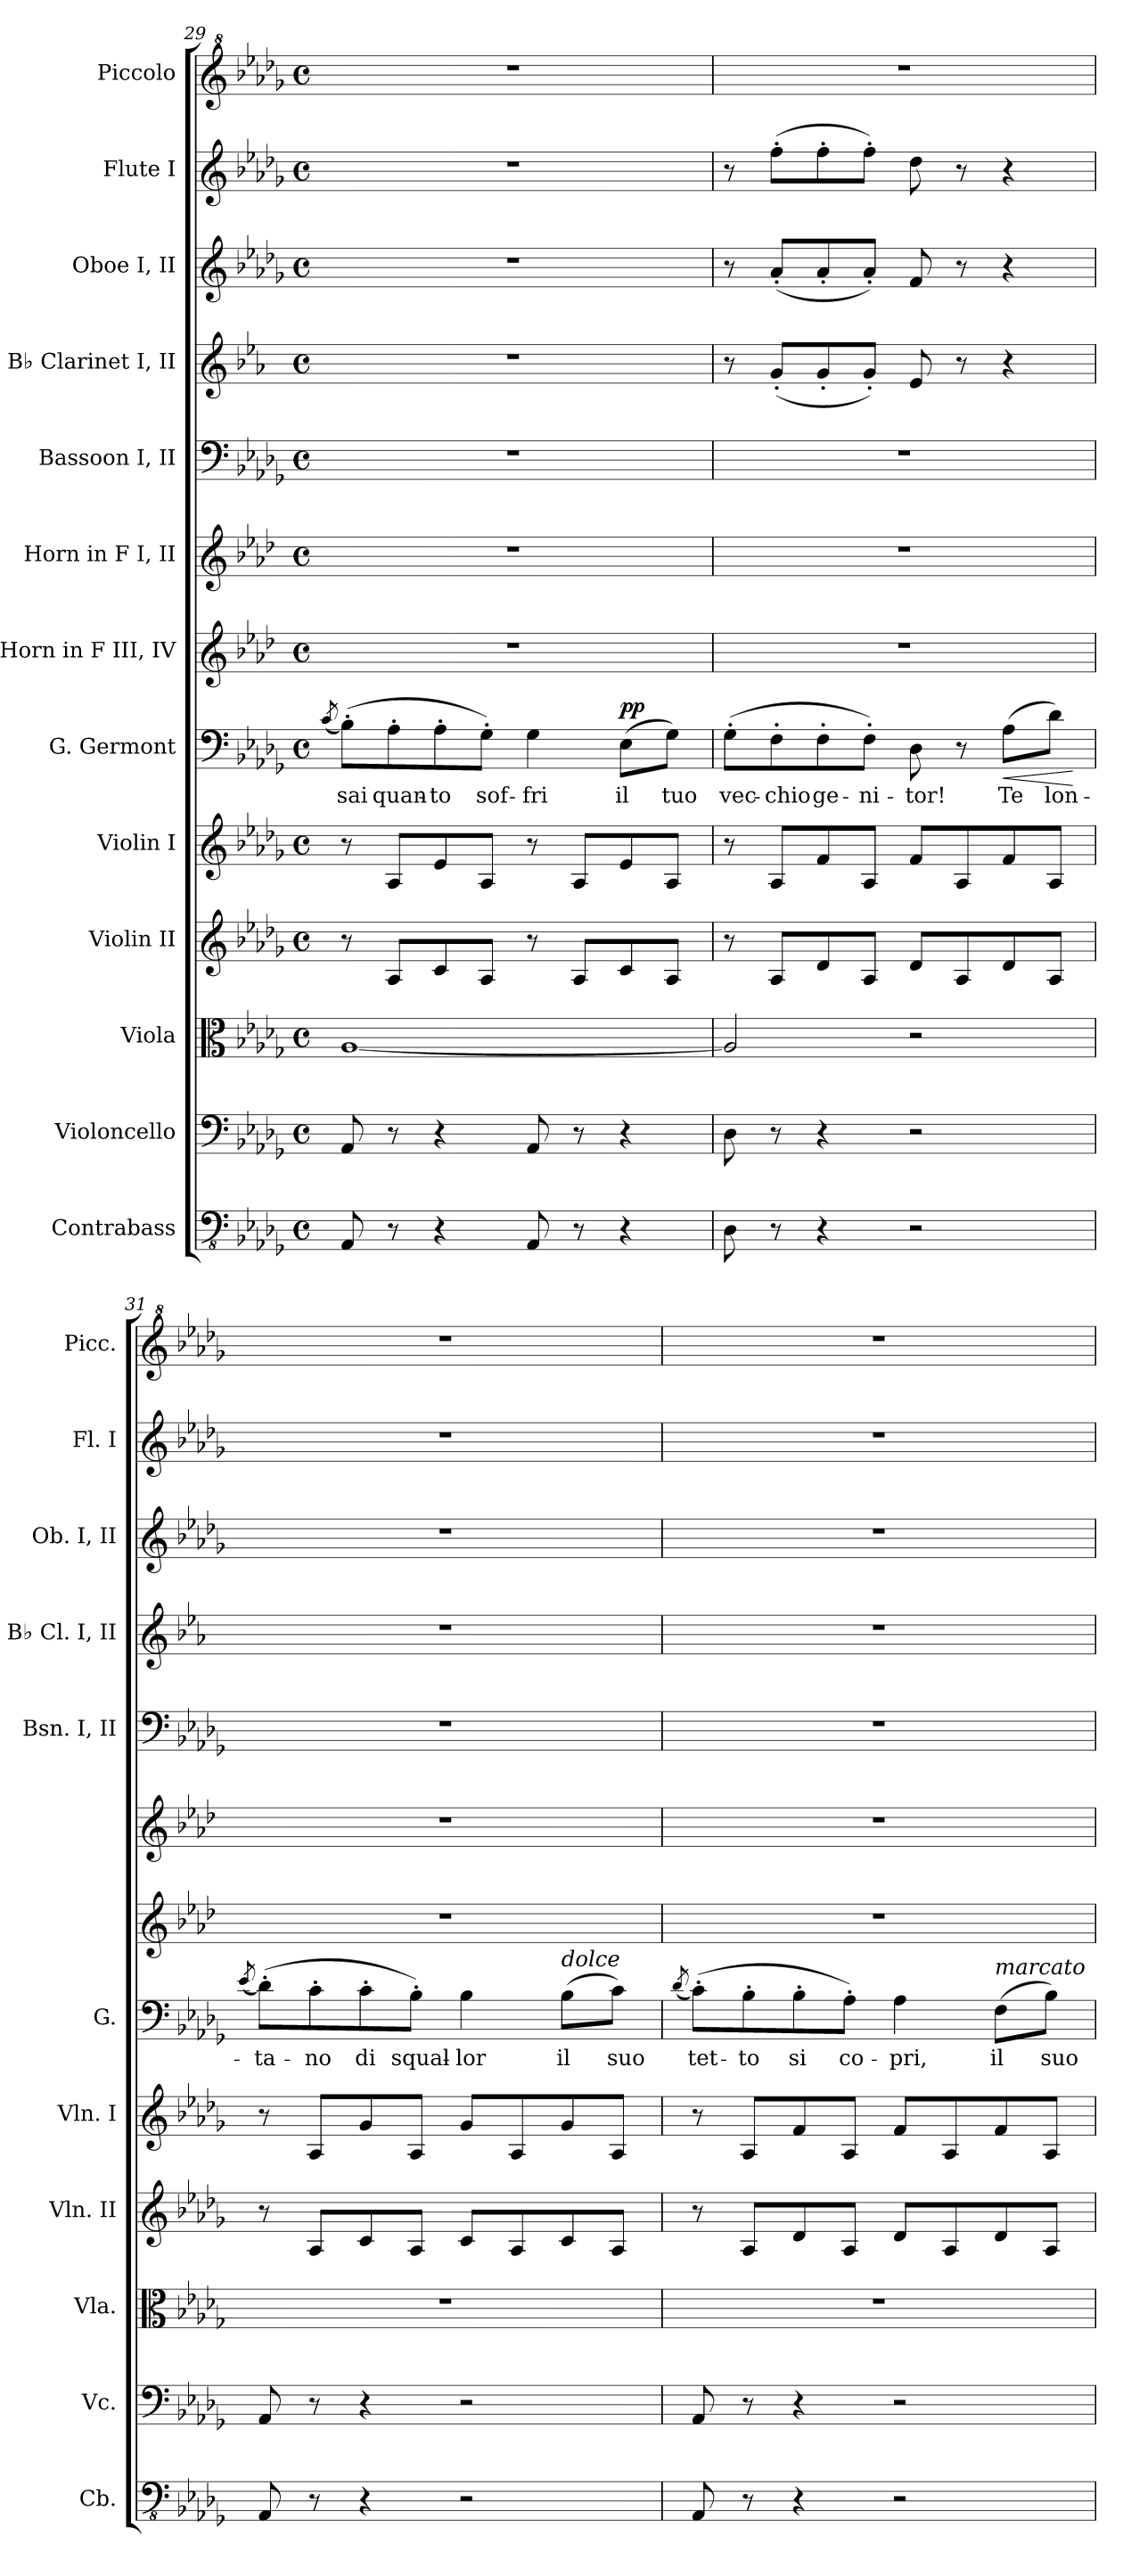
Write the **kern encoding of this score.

**kern	**kern	**kern	**kern	**kern	**kern	**text	**dynam	**kern	**kern	**kern	**kern	**kern	**kern	**kern
*part13	*part12	*part11	*part10	*part9	*part8	*part8	*part8	*part7	*part6	*part5	*part4	*part3	*part2	*part1
*staff13	*staff12	*staff11	*staff10	*staff9	*staff8	*staff8	*staff8	*staff7	*staff6	*staff5	*staff4	*staff3	*staff2	*staff1
*I"Contrabass	*I"Violoncello	*I"Viola	*I"Violin II	*I"Violin I	*I"G. Germont	*	*	*I"Horn in F  III, IV	*I"Horn in F  I, II	*I"Bassoon I, II	*I"B♭ Clarinet I, II	*I"Oboe I, II	*I"Flute I	*I"Piccolo
*I'Cb.	*I'Vc.	*I'Vla.	*I'Vln. II	*I'Vln. I	*I'G.	*	*	*	*	*I'Bsn. I, II	*I'B♭ Cl. I, II	*I'Ob. I, II	*I'Fl. I	*I'Picc.
*clefFv4	*clefF4	*clefC3	*clefG2	*clefG2	*clefF4	*	*	*clefG2	*clefG2	*clefF4	*clefG2	*clefG2	*clefG2	*clefG^2
*	*	*	*	*	*	*	*	*ITrd4c7	*ITrd4c7	*	*ITrd1c2	*	*	*ITrd-7c-12
*k[b-e-a-d-g-]	*k[b-e-a-d-g-]	*k[b-e-a-d-g-]	*k[b-e-a-d-g-]	*k[b-e-a-d-g-]	*k[b-e-a-d-g-]	*	*	*k[b-e-a-d-g-]	*k[b-e-a-d-g-]	*k[b-e-a-d-g-]	*k[b-e-a-d-g-]	*k[b-e-a-d-g-]	*k[b-e-a-d-g-]	*k[b-e-a-d-g-]
*M4/4	*M4/4	*M4/4	*M4/4	*M4/4	*M4/4	*	*	*M4/4	*M4/4	*M4/4	*M4/4	*M4/4	*M4/4	*M4/4
*met(c)	*met(c)	*met(c)	*met(c)	*met(c)	*met(c)	*	*	*met(c)	*met(c)	*met(c)	*met(c)	*met(c)	*met(c)	*met(c)
=29	=29	=29	=29	=29	=29	=29	=29	=29	=29	=29	=29	=29	=29	=29
.	.	.	.	.	(8qc/	.	.	.	.	.	.	.	.	.
8AAA-/	8AA-/	[1A-	8r	8r	(8B-'\L)	sai	.	1r	1r	1r	1r	1r	1r	1r
8r	8r	.	8A-/L	8A-/L	8A-'\	quan-	.	.	.	.	.	.	.	.
4r	4r	.	8c/	8e-/	8A-'\	-to	.	.	.	.	.	.	.	.
.	.	.	8A-/J	8A-/J	8G-'\J)	sof-	.	.	.	.	.	.	.	.
8AAA-/	8AA-/	.	8r	8r	4G-\	-fri	.	.	.	.	.	.	.	.
8r	8r	.	8A-/L	8A-/L	.	.	.	.	.	.	.	.	.	.
!	!	!	!	!	!	!	!LO:DY:a	!	!	!	!	!	!	!
4r	4r	.	8c/	8e-/	(8E-\L	il	pp	.	.	.	.	.	.	.
.	.	.	8A-/J	8A-/J	8G-\J)	tuo	.	.	.	.	.	.	.	.
=30	=30	=30	=30	=30	=30	=30	=30	=30	=30	=30	=30	=30	=30	=30
8DD-\	8D-\	2A-/]	8r	8r	(8G-'\L	vec-	.	1r	1r	1r	8r	8r	8r	1r
8r	8r	.	8A-/L	8A-/L	8F'\	-chio	.	.	.	.	(8f'/L	(8a-'/L	(8ff'\L	.
4r	4r	.	8d-/	8f/	8F'\	ge-	.	.	.	.	8f'/	8a-'/	8ff'\	.
.	.	.	8A-/J	8A-/J	8F'\J)	-ni-	.	.	.	.	8f'/J)	8a-'/J)	8ff'\J)	.
2r	2r	2r	8d-/L	8f/L	8D-\	-tor!	.	.	.	.	8d-/	8f/	8dd-\	.
.	.	.	8A-/	8A-/	8r	.	.	.	.	.	8r	8r	8r	.
!	!	!	!	!	!	!	!LO:HP:b	!	!	!	!	!	!	!
.	.	.	8d-/	8f/	(8A-\L	Te	<	.	.	.	4r	4r	4r	.
.	.	.	8A-/J	8A-/J	8d-\J)	lon-	.	.	.	.	.	.	.	.
.	.	.	.	.	.	.	[	.	.	.	.	.	.	.
!!LO:PB:g=z
=31	=31	=31	=31	=31	=31	=31	=31	=31	=31	=31	=31	=31	=31	=31
.	.	.	.	.	(8qe-/	.	.	.	.	.	.	.	.	.
8AAA-/	8AA-/	1r	8r	8r	(8d-'\L)	-ta-	.	1r	1r	1r	1r	1r	1r	1r
8r	8r	.	8A-/L	8A-/L	8c'\	-no	.	.	.	.	.	.	.	.
4r	4r	.	8c/	8g-/	8c'\	di	.	.	.	.	.	.	.	.
.	.	.	8A-/J	8A-/J	8B-'\J)	squal-	.	.	.	.	.	.	.	.
2r	2r	.	8c/L	8g-/L	4B-\	-lor	.	.	.	.	.	.	.	.
.	.	.	8A-/	8A-/	.	.	.	.	.	.	.	.	.	.
!	!	!	!	!	!LO:TX:a:i:t=dolce	!	!	!	!	!	!	!	!	!
.	.	.	8c/	8g-/	(8B-\L	il	.	.	.	.	.	.	.	.
.	.	.	8A-/J	8A-/J	8c\J)	suo	.	.	.	.	.	.	.	.
=32	=32	=32	=32	=32	=32	=32	=32	=32	=32	=32	=32	=32	=32	=32
.	.	.	.	.	(8qd-/	.	.	.	.	.	.	.	.	.
8AAA-/	8AA-/	1r	8r	8r	(8c'\L)	tet-	.	1r	1r	1r	1r	1r	1r	1r
8r	8r	.	8A-/L	8A-/L	8B-'\	-to	.	.	.	.	.	.	.	.
4r	4r	.	8d-/	8f/	8B-'\	si	.	.	.	.	.	.	.	.
.	.	.	8A-/J	8A-/J	8A-'\J)	co-	.	.	.	.	.	.	.	.
2r	2r	.	8d-/L	8f/L	4A-\	-pri,	.	.	.	.	.	.	.	.
.	.	.	8A-/	8A-/	.	.	.	.	.	.	.	.	.	.
!	!	!	!	!	!LO:TX:a:i:t=marcato	!	!	!	!	!	!	!	!	!
.	.	.	8d-/	8f/	(8F\L	il	.	.	.	.	.	.	.	.
.	.	.	8A-/J	8A-/J	8B-\J)	suo	.	.	.	.	.	.	.	.
=	=	=	=	=	=	=	=	=	=	=	=	=	=	=
*-	*-	*-	*-	*-	*-	*-	*-	*-	*-	*-	*-	*-	*-	*-
